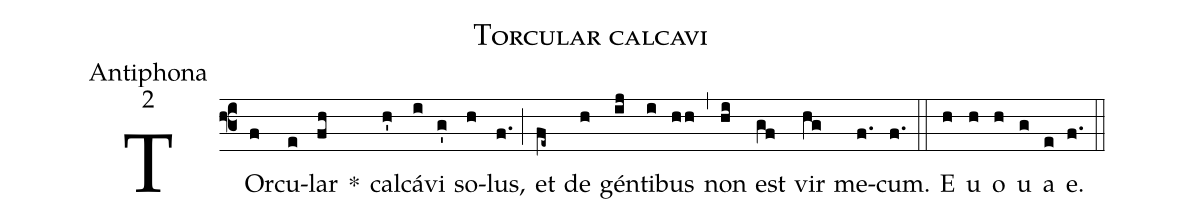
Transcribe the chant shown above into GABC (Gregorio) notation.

name:Torcular calcavi;
office-part:Antiphona;
mode:2;
%%
(f3) TOr(f)cu(e)lar(fh) *() cal(h')cá(i)vi(g') so(h)lus,(f.) (;) et(fe~) de(h) gén(ij)ti(i)bus(hh) (,) non(hi) est(gf) vir(hg) me(f.)cum.(f.) (::) <eu>E(h) u(h) o(h) u(g) a(e) e.</eu>(f.) (::)
